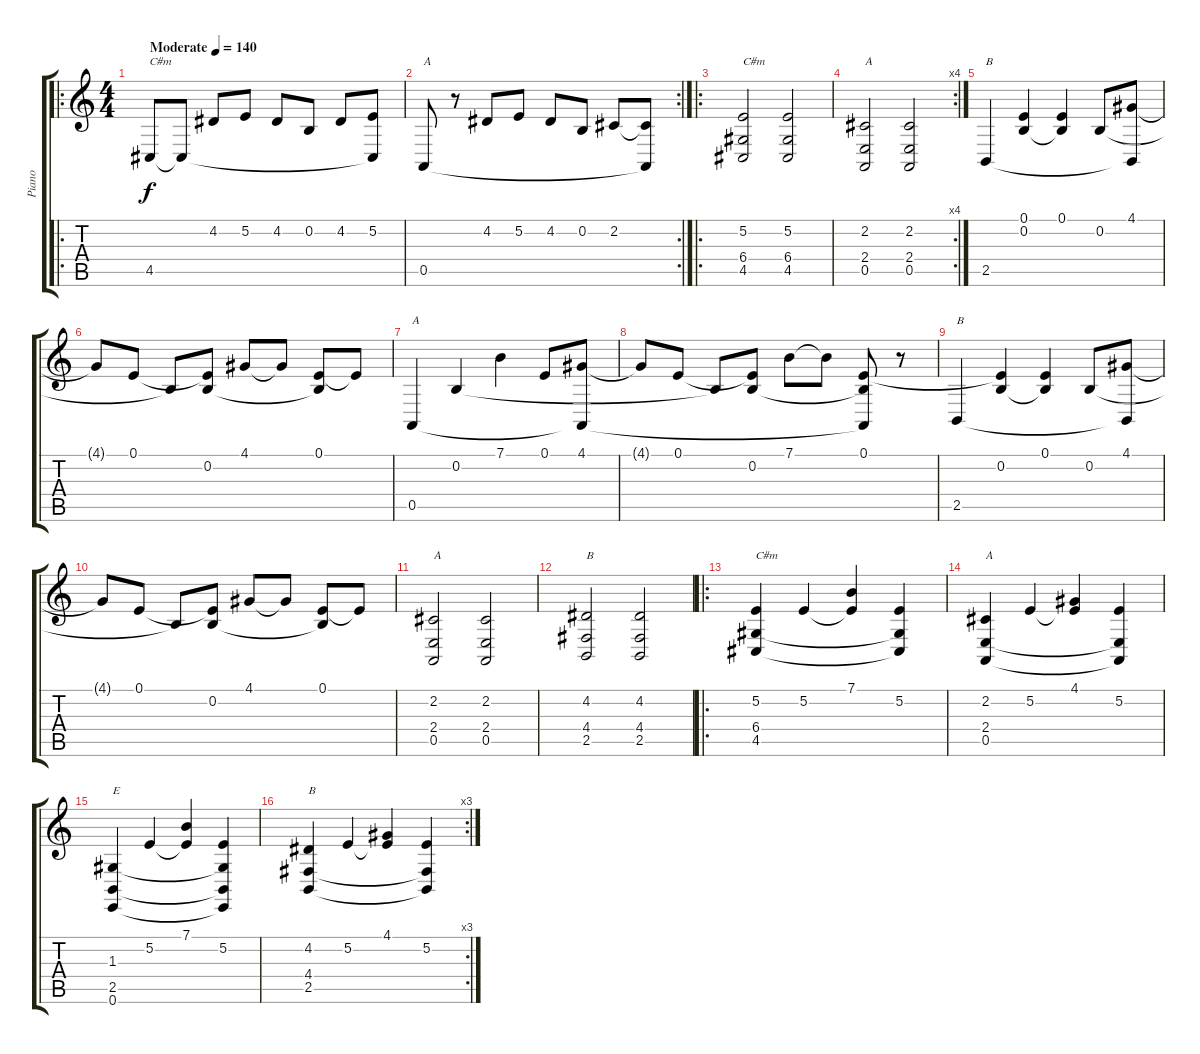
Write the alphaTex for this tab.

\track ("Piano" "Piano") {instrument acousticgrandpiano}
\staff {score tabs}
\tuning (E4 B3 G3 D3 A2 E2) {hide}
\ro
\ts (4 4)
\tempo (140 "Moderate")
\clef g2
\ks c
4.5.8{txt "C#m" dy f instrument acousticgrandpiano} 4.5{t}.8 4.2.8 5.2.8 4.2.8 0.2.8 4.2.8 (5.2 4.5{t}).8 |
\rc 2
0.5.8{txt "A"} r.8 4.2.8 5.2.8 4.2.8 0.2.8 2.2.8 (2.2{t} 0.5{t}).8 |
\ro
(5.2 6.4 4.5).2{txt "C#m"} (5.2 6.4 4.5).2 |
\rc 4
(2.2 2.4 0.5).2{txt "A"} (2.2 2.4 0.5).2 |
2.5.4{txt "B"} (0.1 0.2).4 (0.1 0.2{t}).4 0.2.8 (4.1 2.5{t}).8 |
4.1{t}.8 0.1.8 0.2{t}.8 (0.1{t} 0.2).8 4.1.8 4.1{t}.8 (0.1 0.2{t}).8 0.1{t}.8 |
0.5.4{txt "A"} 0.2.4 7.1.4 0.1.8 (4.1 0.5{t}).8 |
4.1{t}.8 0.1.8 0.2{t}.8 (0.1{t} 0.2).8 7.1.8 7.1{t}.8 (0.1 0.2{t} 0.5{t}).8 r.8 |
2.5.4{txt "B"} (0.1{t} 0.2).4 (0.1 0.2{t}).4 0.2.8 (4.1 2.5{t}).8 |
4.1{t}.8 0.1.8 0.2{t}.8 (0.1{t} 0.2).8 4.1.8 4.1{t}.8 (0.1 0.2{t}).8 0.1{t}.8 |
(2.2 2.4 0.5).2{txt "A"} (2.2 2.4 0.5).2 |
(4.2 4.4 2.5).2{txt "B"} (4.2 4.4 2.5).2 |
\ro
(5.2 6.4 4.5).4{txt "C#m"} 5.2.4 (7.1 5.2{t}).4 (5.2 6.4{t} 4.5{t}).4 |
(2.2 2.4 0.5).4{txt "A"} 5.2.4 (4.1 5.2{t}).4 (5.2 2.4{t} 0.5{t}).4 |
(1.3 2.5 0.6).4{txt "E"} 5.2.4 (7.1 5.2{t}).4 (5.2 1.3{t} 2.5{t} 0.6{t}).4 |
\rc 3
(4.2 4.4 2.5).4{txt "B"} 5.2.4 (4.1 5.2{t}).4 (5.2 4.4{t} 2.5{t}).4
